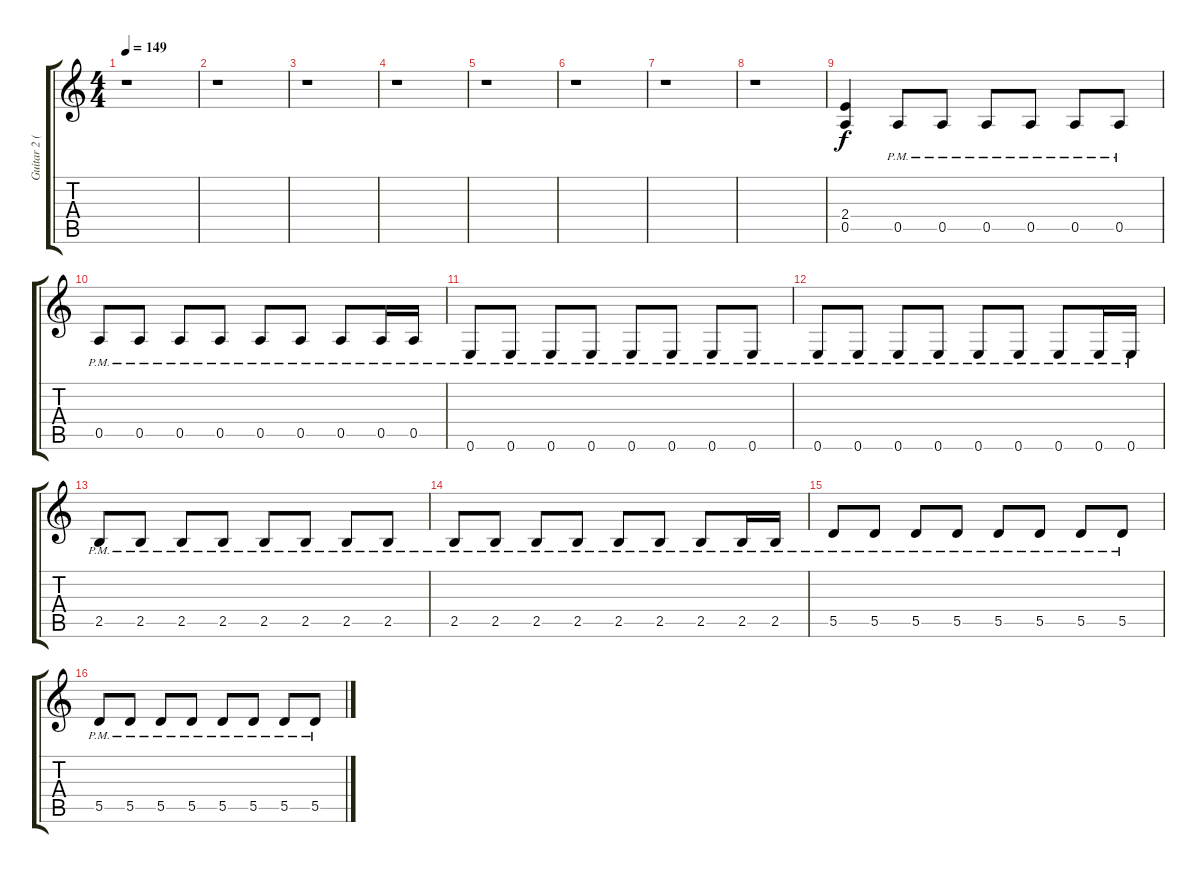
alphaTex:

\track ("Guitar 2 (Stefko)" "Guitar 2 (") {instrument distortionguitar}
\staff {score tabs}
\tuning (E4 B3 G3 D3 A2 E2) {hide}
\ts (4 4)
\tempo 149
\clef g2
\ks c
r.1{dy f} |
r.1 |
r.1 |
r.1 |
r.1 |
r.1 |
r.1 |
r.1 |
(2.4 0.5).4 0.5{pm}.8 0.5{pm}.8 0.5{pm}.8 0.5{pm}.8 0.5{pm}.8 0.5{pm}.8 |
0.5{pm}.8 0.5{pm}.8 0.5{pm}.8 0.5{pm}.8 0.5{pm}.8 0.5{pm}.8 0.5{pm}.8 0.5{pm}.16 0.5{pm}.16 |
0.6{pm}.8 0.6{pm}.8 0.6{pm}.8 0.6{pm}.8 0.6{pm}.8 0.6{pm}.8 0.6{pm}.8 0.6{pm}.8 |
0.6{pm}.8 0.6{pm}.8 0.6{pm}.8 0.6{pm}.8 0.6{pm}.8 0.6{pm}.8 0.6{pm}.8 0.6{pm}.16 0.6{pm}.16 |
2.5{pm}.8 2.5{pm}.8 2.5{pm}.8 2.5{pm}.8 2.5{pm}.8 2.5{pm}.8 2.5{pm}.8 2.5{pm}.8 |
2.5{pm}.8 2.5{pm}.8 2.5{pm}.8 2.5{pm}.8 2.5{pm}.8 2.5{pm}.8 2.5{pm}.8 2.5{pm}.16 2.5{pm}.16 |
5.5{pm}.8 5.5{pm}.8 5.5{pm}.8 5.5{pm}.8 5.5{pm}.8 5.5{pm}.8 5.5{pm}.8 5.5{pm}.8 |
5.5{pm}.8 5.5{pm}.8 5.5{pm}.8 5.5{pm}.8 5.5{pm}.8 5.5{pm}.8 5.5{pm}.8 5.5{pm}.8
